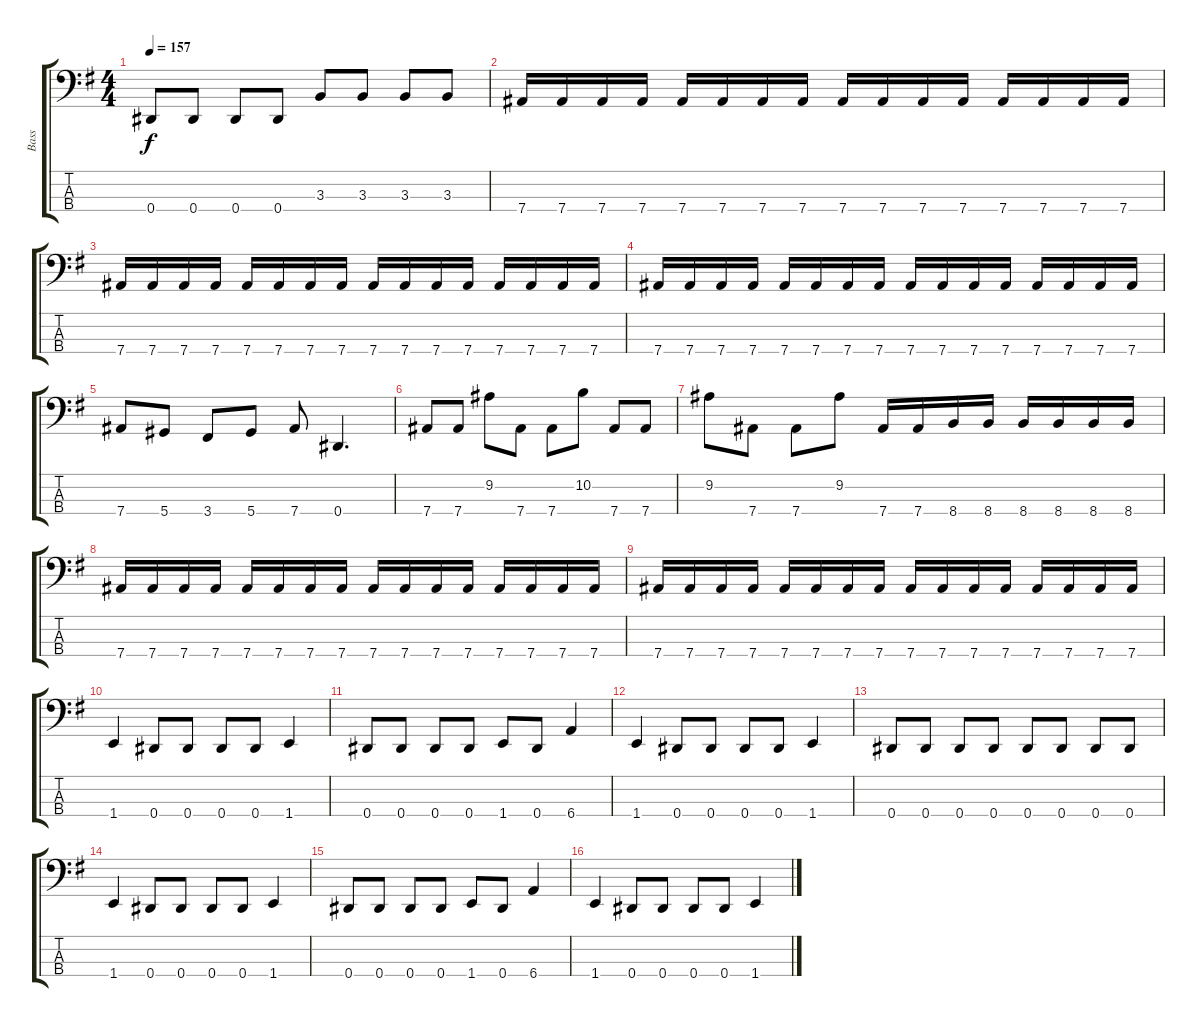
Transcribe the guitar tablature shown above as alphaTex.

\track ("Bass" "Bass") {instrument electricbasspick}
\staff {score tabs}
\tuning (Gb2 Db2 Ab1 Eb1) {hide}
\ts (4 4)
\tempo 157
\clef f4
\ks eminor
0.4.8{dy f} 0.4.8 0.4.8 0.4.8 3.3.8 3.3.8 3.3.8 3.3.8 |
7.4.16 7.4.16 7.4.16 7.4.16 7.4.16 7.4.16 7.4.16 7.4.16 7.4.16 7.4.16 7.4.16 7.4.16 7.4.16 7.4.16 7.4.16 7.4.16 |
7.4.16 7.4.16 7.4.16 7.4.16 7.4.16 7.4.16 7.4.16 7.4.16 7.4.16 7.4.16 7.4.16 7.4.16 7.4.16 7.4.16 7.4.16 7.4.16 |
7.4.16 7.4.16 7.4.16 7.4.16 7.4.16 7.4.16 7.4.16 7.4.16 7.4.16 7.4.16 7.4.16 7.4.16 7.4.16 7.4.16 7.4.16 7.4.16 |
7.4.8 5.4.8 3.4.8 5.4.8 7.4.8 0.4.4{d} |
7.4.8 7.4.8 9.2.8 7.4.8 7.4.8 10.2.8 7.4.8 7.4.8 |
9.2.8 7.4.8 7.4.8 9.2.8 7.4.16 7.4.16 8.4.16 8.4.16 8.4.16 8.4.16 8.4.16 8.4.16 |
7.4.16 7.4.16 7.4.16 7.4.16 7.4.16 7.4.16 7.4.16 7.4.16 7.4.16 7.4.16 7.4.16 7.4.16 7.4.16 7.4.16 7.4.16 7.4.16 |
7.4.16 7.4.16 7.4.16 7.4.16 7.4.16 7.4.16 7.4.16 7.4.16 7.4.16 7.4.16 7.4.16 7.4.16 7.4.16 7.4.16 7.4.16 7.4.16 |
1.4.4 0.4.8 0.4.8 0.4.8 0.4.8 1.4.4 |
0.4.8 0.4.8 0.4.8 0.4.8 1.4.8 0.4.8 6.4.4 |
1.4.4 0.4.8 0.4.8 0.4.8 0.4.8 1.4.4 |
0.4.8 0.4.8 0.4.8 0.4.8 0.4.8 0.4.8 0.4.8 0.4.8 |
1.4.4 0.4.8 0.4.8 0.4.8 0.4.8 1.4.4 |
0.4.8 0.4.8 0.4.8 0.4.8 1.4.8 0.4.8 6.4.4 |
1.4.4 0.4.8 0.4.8 0.4.8 0.4.8 1.4.4
